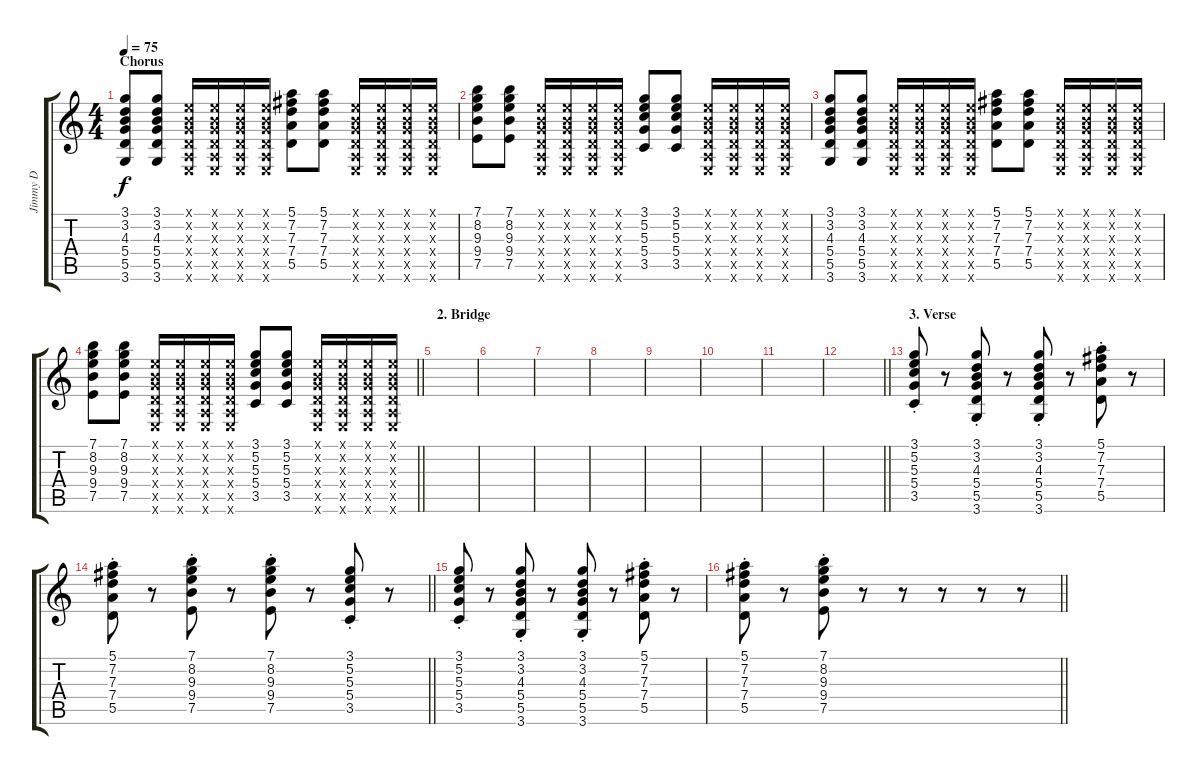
\track ("Jimmy D" "Jimmy D") {instrument acousticguitarsteel}
\staff {score tabs}
\tuning (E4 B3 G3 D3 A2 E2) {hide}
\ts (4 4)
\section ("" "Chorus")
\tempo 75
\clef g2
\ks c
(3.1 3.2 4.3 5.4 5.5 3.6).8{dy f} (3.1 3.2 4.3 5.4 5.5 3.6).8 (0.1{x} 0.2{x} 0.3{x} 0.4{x} 0.5{x} 0.6{x}).16 (0.1{x} 0.2{x} 0.3{x} 0.4{x} 0.5{x} 0.6{x}).16 (0.1{x} 0.2{x} 0.3{x} 0.4{x} 0.5{x} 0.6{x}).16 (0.1{x} 0.2{x} 0.3{x} 0.4{x} 0.5{x} 0.6{x}).16 (5.1 7.2 7.3 7.4 5.5).8 (5.1 7.2 7.3 7.4 5.5).8 (0.1{x} 0.2{x} 0.3{x} 0.4{x} 0.5{x} 0.6{x}).16 (0.1{x} 0.2{x} 0.3{x} 0.4{x} 0.5{x} 0.6{x}).16 (0.1{x} 0.2{x} 0.3{x} 0.4{x} 0.5{x} 0.6{x}).16 (0.1{x} 0.2{x} 0.3{x} 0.4{x} 0.5{x} 0.6{x}).16 |
(7.1 8.2 9.3 9.4 7.5).8 (7.1 8.2 9.3 9.4 7.5).8 (0.1{x} 0.2{x} 0.3{x} 0.4{x} 0.5{x} 0.6{x}).16 (0.1{x} 0.2{x} 0.3{x} 0.4{x} 0.5{x} 0.6{x}).16 (0.1{x} 0.2{x} 0.3{x} 0.4{x} 0.5{x} 0.6{x}).16 (0.1{x} 0.2{x} 0.3{x} 0.4{x} 0.5{x} 0.6{x}).16 (3.1 5.2 5.3 5.4 3.5).8 (3.1 5.2 5.3 5.4 3.5).8 (0.1{x} 0.2{x} 0.3{x} 0.4{x} 0.5{x} 0.6{x}).16 (0.1{x} 0.2{x} 0.3{x} 0.4{x} 0.5{x} 0.6{x}).16 (0.1{x} 0.2{x} 0.3{x} 0.4{x} 0.5{x} 0.6{x}).16 (0.1{x} 0.2{x} 0.3{x} 0.4{x} 0.5{x} 0.6{x}).16 |
(3.1 3.2 4.3 5.4 5.5 3.6).8 (3.1 3.2 4.3 5.4 5.5 3.6).8 (0.1{x} 0.2{x} 0.3{x} 0.4{x} 0.5{x} 0.6{x}).16 (0.1{x} 0.2{x} 0.3{x} 0.4{x} 0.5{x} 0.6{x}).16 (0.1{x} 0.2{x} 0.3{x} 0.4{x} 0.5{x} 0.6{x}).16 (0.1{x} 0.2{x} 0.3{x} 0.4{x} 0.5{x} 0.6{x}).16 (5.1 7.2 7.3 7.4 5.5).8 (5.1 7.2 7.3 7.4 5.5).8 (0.1{x} 0.2{x} 0.3{x} 0.4{x} 0.5{x} 0.6{x}).16 (0.1{x} 0.2{x} 0.3{x} 0.4{x} 0.5{x} 0.6{x}).16 (0.1{x} 0.2{x} 0.3{x} 0.4{x} 0.5{x} 0.6{x}).16 (0.1{x} 0.2{x} 0.3{x} 0.4{x} 0.5{x} 0.6{x}).16 |
\barLineRight lightlight
(7.1 8.2 9.3 9.4 7.5).8 (7.1 8.2 9.3 9.4 7.5).8 (0.1{x} 0.2{x} 0.3{x} 0.4{x} 0.5{x} 0.6{x}).16 (0.1{x} 0.2{x} 0.3{x} 0.4{x} 0.5{x} 0.6{x}).16 (0.1{x} 0.2{x} 0.3{x} 0.4{x} 0.5{x} 0.6{x}).16 (0.1{x} 0.2{x} 0.3{x} 0.4{x} 0.5{x} 0.6{x}).16 (3.1 5.2 5.3 5.4 3.5).8 (3.1 5.2 5.3 5.4 3.5).8 (0.1{x} 0.2{x} 0.3{x} 0.4{x} 0.5{x} 0.6{x}).16 (0.1{x} 0.2{x} 0.3{x} 0.4{x} 0.5{x} 0.6{x}).16 (0.1{x} 0.2{x} 0.3{x} 0.4{x} 0.5{x} 0.6{x}).16 (0.1{x} 0.2{x} 0.3{x} 0.4{x} 0.5{x} 0.6{x}).16 |
\section ("" "2. Bridge")
|
|
|
|
|
|
|
\barLineRight lightlight
|
\section ("" "3. Verse")
(3.1{st} 5.2{st} 5.3{st} 5.4{st} 3.5{st}).8 r.8 (3.1{st} 3.2{st} 4.3{st} 5.4{st} 5.5{st} 3.6{st}).8 r.8 (3.1{st} 3.2{st} 4.3{st} 5.4{st} 5.5{st} 3.6{st}).8 r.8 (5.1{st} 7.2{st} 7.3{st} 7.4{st} 5.5{st}).8 r.8 |
\barLineRight lightlight
(5.1{st} 7.2{st} 7.3{st} 7.4{st} 5.5{st}).8 r.8 (7.1{st} 8.2{st} 9.3{st} 9.4{st} 7.5{st}).8 r.8 (7.1{st} 8.2{st} 9.3{st} 9.4{st} 7.5{st}).8 r.8 (3.1{st} 5.2{st} 5.3{st} 5.4{st} 3.5{st}).8 r.8 |
(3.1{st} 5.2{st} 5.3{st} 5.4{st} 3.5{st}).8 r.8 (3.1{st} 3.2{st} 4.3{st} 5.4{st} 5.5{st} 3.6{st}).8 r.8 (3.1{st} 3.2{st} 4.3{st} 5.4{st} 5.5{st} 3.6{st}).8 r.8 (5.1{st} 7.2{st} 7.3{st} 7.4{st} 5.5{st}).8 r.8 |
\barLineRight lightlight
(5.1{st} 7.2{st} 7.3{st} 7.4{st} 5.5{st}).8 r.8 (7.1{st} 8.2{st} 9.3{st} 9.4{st} 7.5{st}).8 r.8 r.8 r.8 r.8 r.8
